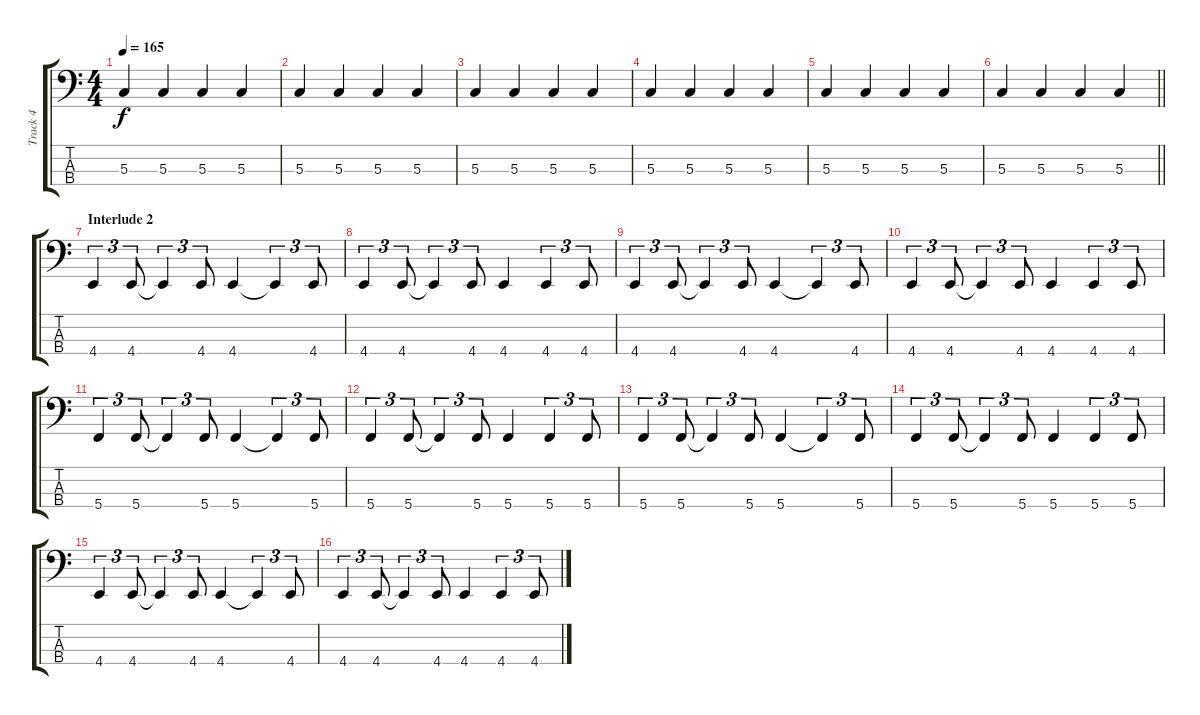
\track ("Track 4" "Track 4") {instrument electricbassfinger}
\staff {score tabs}
\tuning (F2 C2 G1 C1) {hide}
\ts (4 4)
\tempo 165
\clef f4
\ks c
5.3.4{dy f} 5.3.4 5.3.4 5.3.4 |
5.3.4 5.3.4 5.3.4 5.3.4 |
5.3.4 5.3.4 5.3.4 5.3.4 |
5.3.4 5.3.4 5.3.4 5.3.4 |
5.3.4 5.3.4 5.3.4 5.3.4 |
\barLineRight lightlight
5.3.4 5.3.4 5.3.4 5.3.4 |
\section ("" "Interlude 2")
4.4.4{tu (3 2)} 4.4.8{tu (3 2)} 4.4{t}.4{tu (3 2)} 4.4.8{tu (3 2)} 4.4.4 4.4{t}.4{tu (3 2)} 4.4.8{tu (3 2)} |
4.4.4{tu (3 2)} 4.4.8{tu (3 2)} 4.4{t}.4{tu (3 2)} 4.4.8{tu (3 2)} 4.4.4 4.4.4{tu (3 2)} 4.4.8{tu (3 2)} |
4.4.4{tu (3 2)} 4.4.8{tu (3 2)} 4.4{t}.4{tu (3 2)} 4.4.8{tu (3 2)} 4.4.4 4.4{t}.4{tu (3 2)} 4.4.8{tu (3 2)} |
4.4.4{tu (3 2)} 4.4.8{tu (3 2)} 4.4{t}.4{tu (3 2)} 4.4.8{tu (3 2)} 4.4.4 4.4.4{tu (3 2)} 4.4.8{tu (3 2)} |
5.4.4{tu (3 2)} 5.4.8{tu (3 2)} 5.4{t}.4{tu (3 2)} 5.4.8{tu (3 2)} 5.4.4 5.4{t}.4{tu (3 2)} 5.4.8{tu (3 2)} |
5.4.4{tu (3 2)} 5.4.8{tu (3 2)} 5.4{t}.4{tu (3 2)} 5.4.8{tu (3 2)} 5.4.4 5.4.4{tu (3 2)} 5.4.8{tu (3 2)} |
5.4.4{tu (3 2)} 5.4.8{tu (3 2)} 5.4{t}.4{tu (3 2)} 5.4.8{tu (3 2)} 5.4.4 5.4{t}.4{tu (3 2)} 5.4.8{tu (3 2)} |
5.4.4{tu (3 2)} 5.4.8{tu (3 2)} 5.4{t}.4{tu (3 2)} 5.4.8{tu (3 2)} 5.4.4 5.4.4{tu (3 2)} 5.4.8{tu (3 2)} |
4.4.4{tu (3 2)} 4.4.8{tu (3 2)} 4.4{t}.4{tu (3 2)} 4.4.8{tu (3 2)} 4.4.4 4.4{t}.4{tu (3 2)} 4.4.8{tu (3 2)} |
4.4.4{tu (3 2)} 4.4.8{tu (3 2)} 4.4{t}.4{tu (3 2)} 4.4.8{tu (3 2)} 4.4.4 4.4.4{tu (3 2)} 4.4.8{tu (3 2)}
